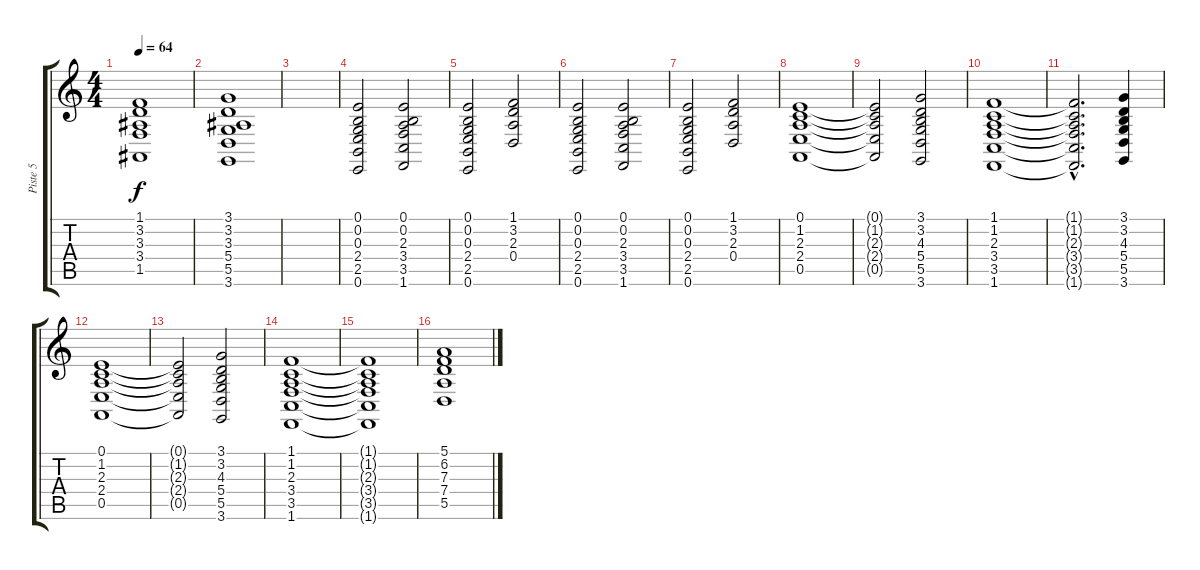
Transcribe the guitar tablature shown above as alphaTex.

\track ("Piste 5" "Piste 5") {instrument fx7echoes}
\staff {score tabs}
\tuning (E4 B3 G3 D3 A2 E2) {hide}
\ts (4 4)
\tempo 64
\clef g2
\ks c
(1.1 3.2 3.3 3.4 1.5).1{dy f} |
(3.1 3.2 3.3 5.4 5.5 3.6).1 |
|
(0.1 0.2 0.3 2.4 2.5 0.6).2 (0.1 0.2 2.3 3.4 3.5 1.6).2 |
(0.1 0.2 0.3 2.4 2.5 0.6).2 (1.1 3.2 2.3 0.4).2 |
(0.1 0.2 0.3 2.4 2.5 0.6).2 (0.1 0.2 2.3 3.4 3.5 1.6).2 |
(0.1 0.2 0.3 2.4 2.5 0.6).2 (1.1 3.2 2.3 0.4).2 |
(0.1 1.2 2.3 2.4 0.5).1 |
(0.1{t} 1.2{t} 2.3{t} 2.4{t} 0.5{t}).2 (3.1 3.2 4.3 5.4 5.5 3.6).2 |
(1.1 1.2 2.3 3.4 3.5 1.6).1 |
(1.1{hac t} 1.2{hac t} 2.3{hac t} 3.4{hac t} 3.5{hac t} 1.6{hac t}).2{d} (3.1 3.2 4.3 5.4 5.5 3.6).4 |
(0.1 1.2 2.3 2.4 0.5).1 |
(0.1{t} 1.2{t} 2.3{t} 2.4{t} 0.5{t}).2 (3.1 3.2 4.3 5.4 5.5 3.6).2 |
(1.1 1.2 2.3 3.4 3.5 1.6).1 |
(1.1{t} 1.2{t} 2.3{t} 3.4{t} 3.5{t} 1.6{t}).1 |
(5.1 6.2 7.3 7.4 5.5).1
